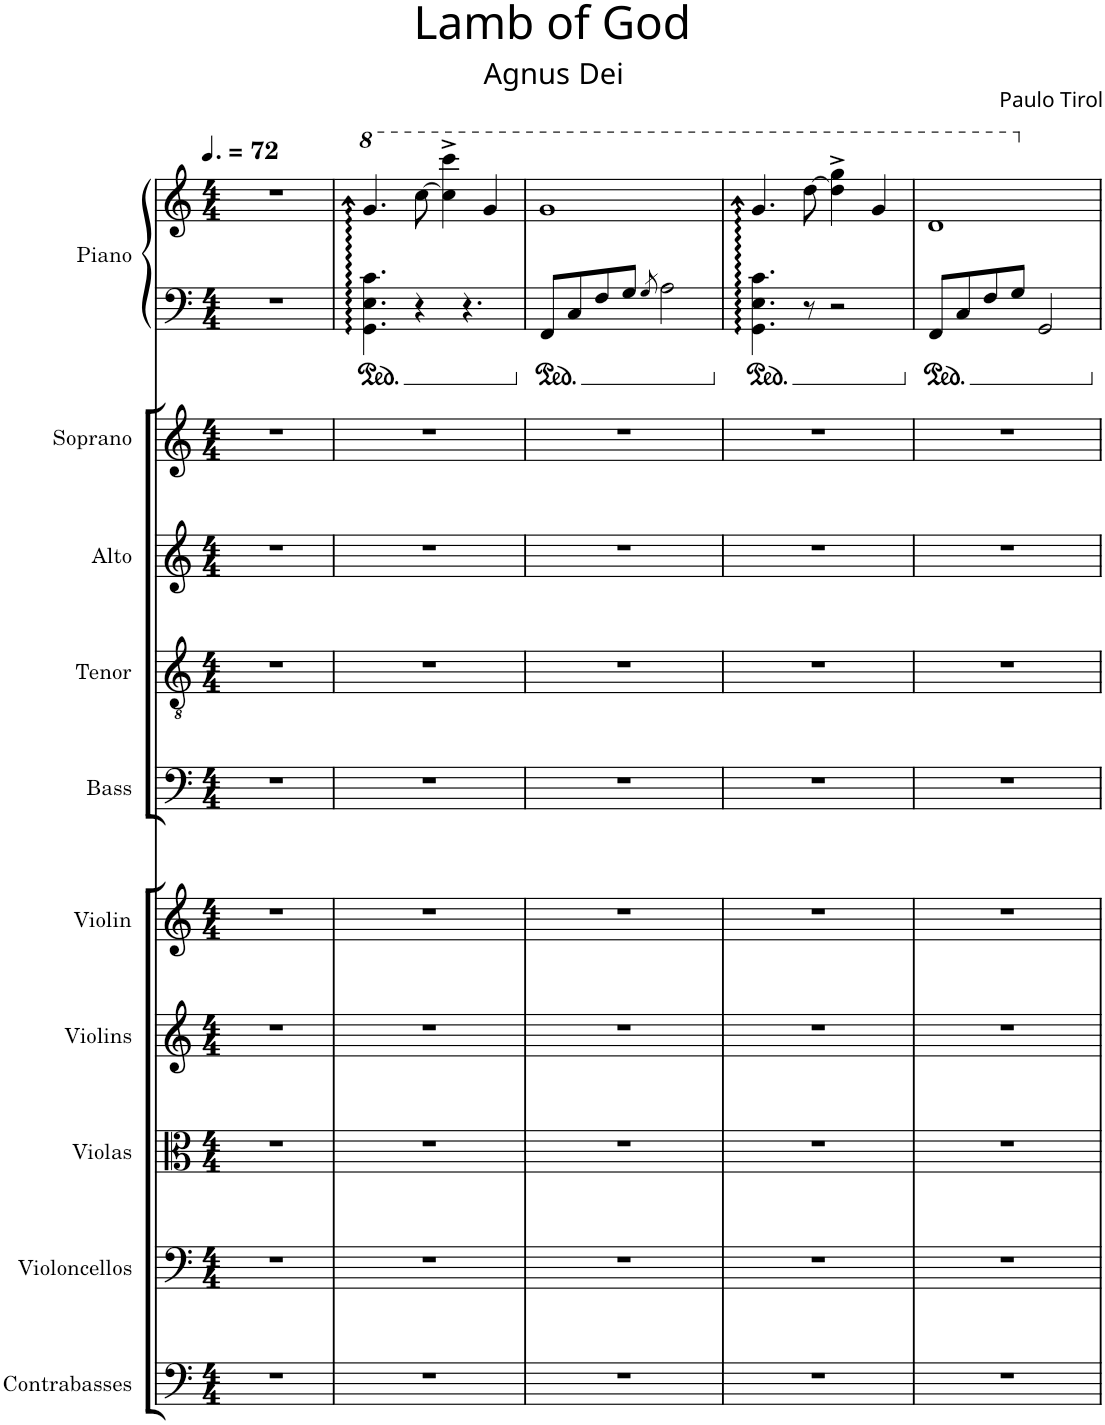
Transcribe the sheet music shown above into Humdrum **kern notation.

**kern	**kern	**kern	**kern	**kern	**kern	**kern	**kern	**kern	**kern	**kern
*part10	*part9	*part8	*part7	*part6	*part5	*part4	*part3	*part2	*part1	*part1
*staff11	*staff10	*staff9	*staff8	*staff7	*staff6	*staff5	*staff4	*staff3	*staff2	*staff1
*I"Contrabasses	*I"Violoncellos	*I"Violas	*I"Violins	*I"Violin	*I"Bass	*I"Tenor	*I"Alto	*I"Soprano	*I"Piano	*
*I'Cbs.	*I'Vcs.	*I'Vlas.	*I'Vlns.	*I'Vln.	*I'B.	*I'T.	*I'A.	*I'S.	*I'Pno.	*
*clefF4	*clefF4	*clefC3	*clefG2	*clefG2	*clefF4	*clefGv2	*clefG2	*clefG2	*clefF4	*clefG2
*Trd7c12	*	*	*	*	*	*	*	*	*	*
*k[]	*k[]	*k[]	*k[]	*k[]	*k[]	*k[]	*k[]	*k[]	*k[]	*k[]
*M4/4	*M4/4	*M4/4	*M4/4	*M4/4	*M4/4	*M4/4	*M4/4	*M4/4	*M4/4	*M4/4
*MM108	*MM108	*MM108	*MM108	*MM108	*MM108	*MM108	*MM108	*MM108	*MM108	*MM108
=1	=1	=1	=1	=1	=1	=1	=1	=1	=1	=1
1r	1r	1r	1r	1r	1r	1r	1r	1r	1r	1r
=2	=2	=2	=2	=2	=2	=2	=2	=2	=2	=2
*	*	*	*	*	*	*	*	*	*^	*
*	*	*	*	*	*	*	*	*	*	*	*8va
1r	1r	1r	1r	1r	1r	1r	1r	1r	4.G\ 4.e\ 4.cc\	4.G 4.e 4.cc 4.gg	4.gg/
.	.	.	.	.	.	.	.	.	4r	2ryy	[8ccc\
.	.	.	.	.	.	.	.	.	.	.	4ccc\]^ 4cccc\^
.	.	.	.	.	.	.	.	.	4.r	.	.
.	.	.	.	.	.	.	.	.	.	.	4gg/
.	.	.	.	.	.	.	.	.	.	8ryy	.
*	*	*	*	*	*	*	*	*	*v	*v	*
=3	=3	=3	=3	=3	=3	=3	=3	=3	=3	=3
1r	1r	1r	1r	1r	1r	1r	1r	1r	8F/L	1gg
.	.	.	.	.	.	.	.	.	8c/	.
.	.	.	.	.	.	.	.	.	8f/	.
.	.	.	.	.	.	.	.	.	8g/J	.
.	.	.	.	.	.	.	.	.	8qg/	.
.	.	.	.	.	.	.	.	.	2a\	.
=4	=4	=4	=4	=4	=4	=4	=4	=4	=4	=4
*	*	*	*	*	*	*	*	*	*^	*
1r	1r	1r	1r	1r	1r	1r	1r	1r	4.G\ 4.e\ 4.cc\	4.G 4.e 4.cc 4.gg	4.gg/
.	.	.	.	.	.	.	.	.	8r	2ryy	[8ddd\
.	.	.	.	.	.	.	.	.	2r	.	4ddd\]^ 4ggg\^
.	.	.	.	.	.	.	.	.	.	.	4gg/
.	.	.	.	.	.	.	.	.	.	8ryy	.
*	*	*	*	*	*	*	*	*	*v	*v	*
=5	=5	=5	=5	=5	=5	=5	=5	=5	=5	=5
1r	1r	1r	1r	1r	1r	1r	1r	1r	8F/L	1dd
.	.	.	.	.	.	.	.	.	8c/	.
.	.	.	.	.	.	.	.	.	8f/	.
.	.	.	.	.	.	.	.	.	8g/J	.
.	.	.	.	.	.	.	.	.	2GG/	.
*	*	*	*	*	*	*	*	*	*	*X8va
=	=	=	=	=	=	=	=	=	=	=
*-	*-	*-	*-	*-	*-	*-	*-	*-	*-	*-
